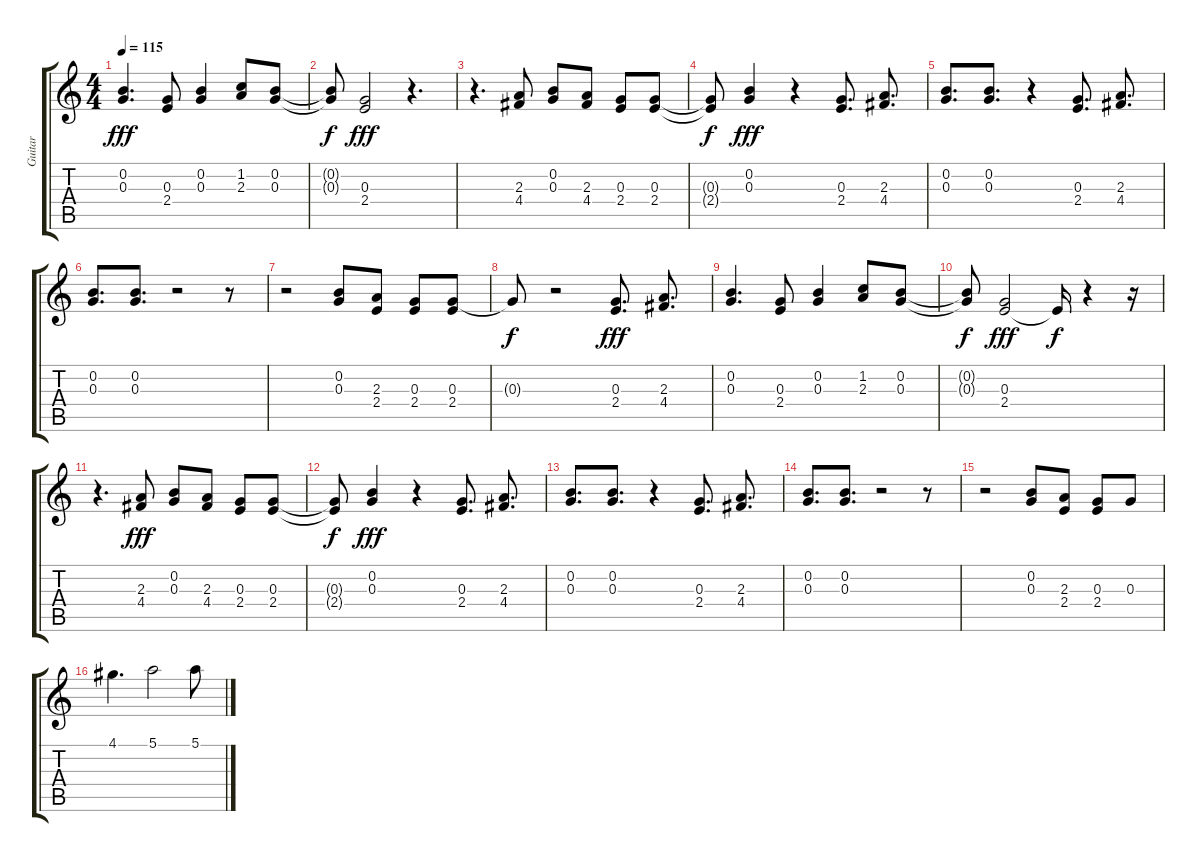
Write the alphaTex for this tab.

\track ("Guitar" "Guitar") {instrument electricguitarclean}
\staff {score tabs}
\tuning (E4 B3 G3 D3 A2 E2) {hide}
\ts (4 4)
\tempo 115
\clef g2
\ks c
(0.2 0.3).4{d dy fff} (0.3 2.4).8 (0.2 0.3).4 (1.2 2.3).8 (0.2 0.3).8 |
(0.2{t} 0.3{t}).8{dy f} (0.3 2.4).2{dy fff} r.4{d} |
r.4{d} (2.3 4.4).8 (0.2 0.3).8 (2.3 4.4).8 (0.3 2.4).8 (0.3 2.4).8 |
(0.3{t} 2.4{t}).8{dy f} (0.2 0.3).4{dy fff} r.4 (0.3 2.4).8{d} (2.3 4.4).8{d} |
(0.2 0.3).8{d} (0.2 0.3).8{d} r.4 (0.3 2.4).8{d} (2.3 4.4).8{d} |
(0.2 0.3).8{d} (0.2 0.3).8{d} r.2 r.8 |
r.2 (0.2 0.3).8 (2.3 2.4).8 (0.3 2.4).8 (0.3 2.4).8 |
0.3{t}.8{dy f} r.2 (0.3 2.4).8{d dy fff} (2.3 4.4).8{d} |
(0.2 0.3).4{d} (0.3 2.4).8 (0.2 0.3).4 (1.2 2.3).8 (0.2 0.3).8 |
(0.2{t} 0.3{t}).8{dy f} (0.3 2.4).2{dy fff} 2.4{t}.16{dy f} r.4 r.16 |
r.4{d} (2.3 4.4).8{dy fff} (0.2 0.3).8 (2.3 4.4).8 (0.3 2.4).8 (0.3 2.4).8 |
(0.3{t} 2.4{t}).8{dy f} (0.2 0.3).4{dy fff} r.4 (0.3 2.4).8{d} (2.3 4.4).8{d} |
(0.2 0.3).8{d} (0.2 0.3).8{d} r.4 (0.3 2.4).8{d} (2.3 4.4).8{d} |
(0.2 0.3).8{d} (0.2 0.3).8{d} r.2 r.8 |
r.2 (0.2 0.3).8 (2.3 2.4).8 (0.3 2.4).8 0.3.8 |
4.1.4{d} 5.1.2 5.1.8
